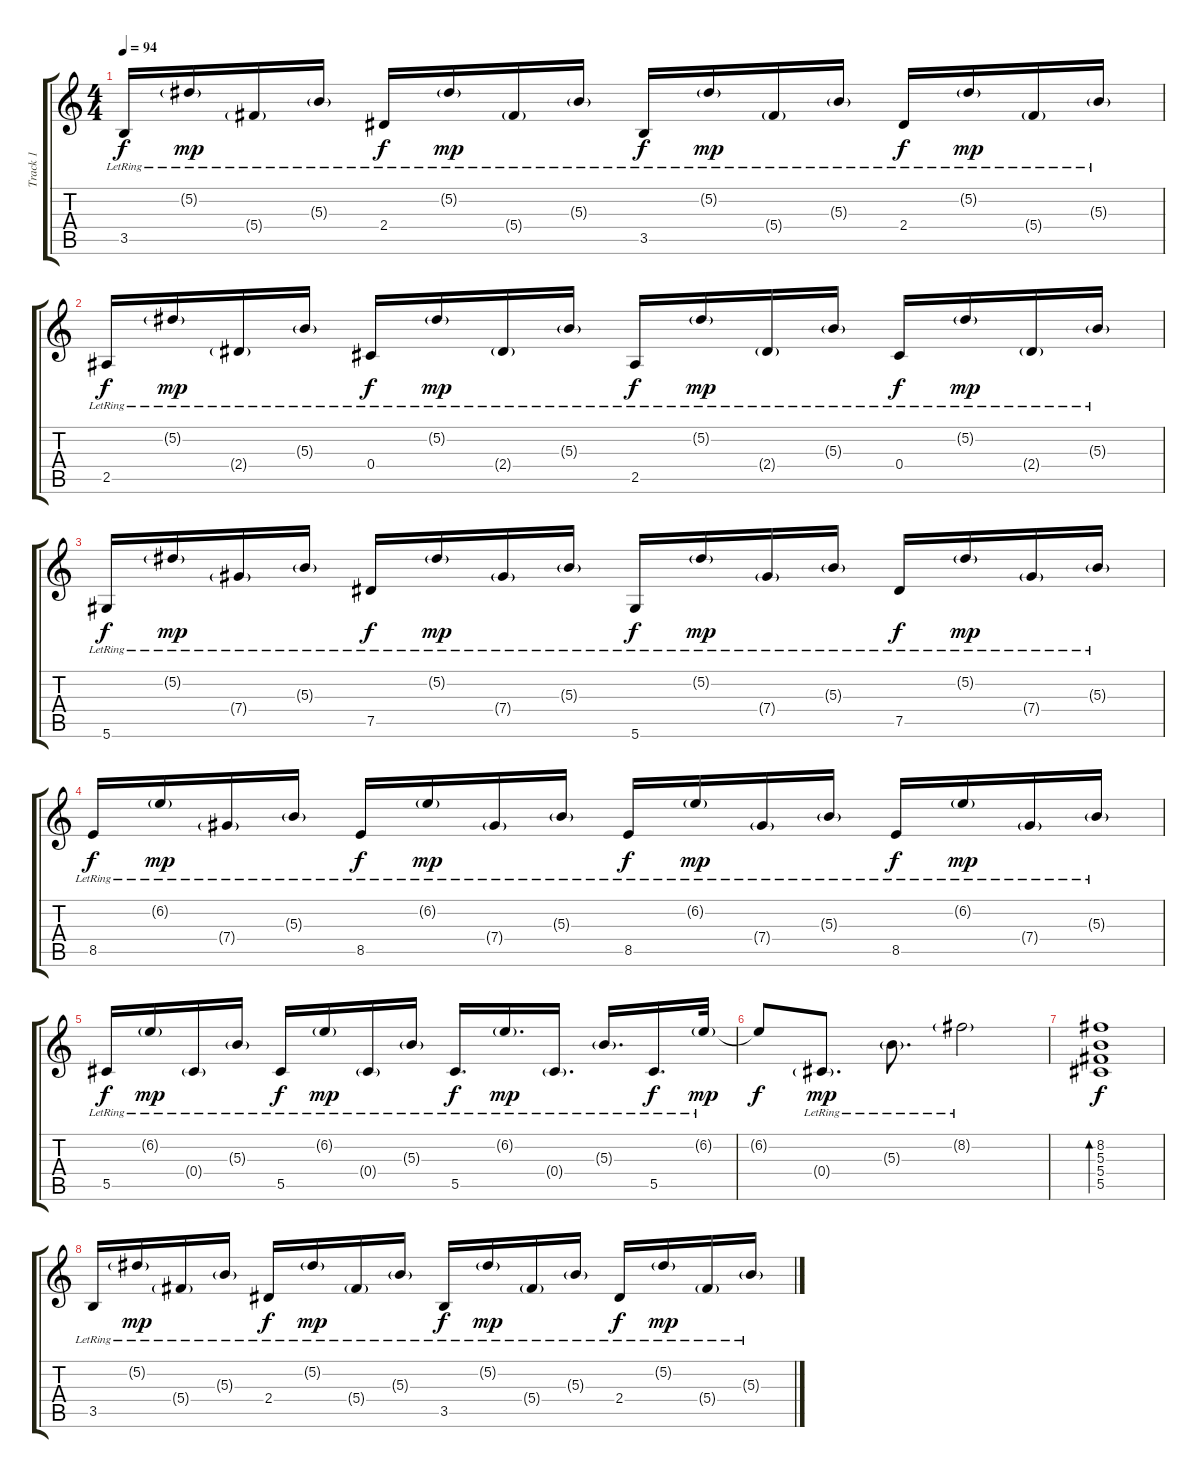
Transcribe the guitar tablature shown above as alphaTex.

\track ("Track 1" "Track 1") {instrument acousticguitarsteel}
\staff {score tabs}
\tuning (Eb4 Bb3 Gb3 Db3 Ab2 Eb2) {hide}
\ts (4 4)
\tempo 94
\clef g2
\ks c
3.5{lr}.16{dy f} 5.2{g lr}.16{dy mp} 5.4{g lr}.16 5.3{g lr}.16 2.4{lr}.16{dy f} 5.2{g lr}.16{dy mp} 5.4{g lr}.16 5.3{g lr}.16 3.5{lr}.16{dy f} 5.2{g lr}.16{dy mp} 5.4{g lr}.16 5.3{g lr}.16 2.4{lr}.16{dy f} 5.2{g lr}.16{dy mp} 5.4{g lr}.16 5.3{g lr}.16 |
2.5{lr}.16{dy f} 5.2{g lr}.16{dy mp} 2.4{g lr}.16 5.3{g lr}.16 0.4{lr}.16{dy f} 5.2{g lr}.16{dy mp} 2.4{g lr}.16 5.3{g lr}.16 2.5{lr}.16{dy f} 5.2{g lr}.16{dy mp} 2.4{g lr}.16 5.3{g lr}.16 0.4{lr}.16{dy f} 5.2{g lr}.16{dy mp} 2.4{g lr}.16 5.3{g lr}.16 |
5.6{lr}.16{dy f} 5.2{g lr}.16{dy mp} 7.4{g lr}.16 5.3{g lr}.16 7.5{lr}.16{dy f} 5.2{g lr}.16{dy mp} 7.4{g lr}.16 5.3{g lr}.16 5.6{lr}.16{dy f} 5.2{g lr}.16{dy mp} 7.4{g lr}.16 5.3{g lr}.16 7.5{lr}.16{dy f} 5.2{g lr}.16{dy mp} 7.4{g lr}.16 5.3{g lr}.16 |
8.5{lr}.16{dy f} 6.2{g lr}.16{dy mp} 7.4{g lr}.16 5.3{g lr}.16 8.5{lr}.16{dy f} 6.2{g lr}.16{dy mp} 7.4{g lr}.16 5.3{g lr}.16 8.5{lr}.16{dy f} 6.2{g lr}.16{dy mp} 7.4{g lr}.16 5.3{g lr}.16 8.5{lr}.16{dy f} 6.2{g lr}.16{dy mp} 7.4{g lr}.16 5.3{g lr}.16 |
5.5{lr}.16{dy f} 6.2{g lr}.16{dy mp} 0.4{g lr}.16 5.3{g lr}.16 5.5{lr}.16{dy f} 6.2{g lr}.16{dy mp} 0.4{g lr}.16 5.3{g lr}.16 5.5{lr}.16{d dy f} 6.2{g lr}.16{d dy mp} 0.4{g lr}.16{d} 5.3{g lr}.16{d} 5.5{lr}.16{d dy f} 6.2{g lr}.32{dy mp} |
6.2{t}.8{dy f} 0.4{g lr}.8{d dy mp} 5.3{g lr}.8{d} 8.2{g lr}.2 |
(8.2 5.3 5.4 5.5).1{bd 240 dy f} |
3.5{lr}.16 5.2{g lr}.16{dy mp} 5.4{g lr}.16 5.3{g lr}.16 2.4{lr}.16{dy f} 5.2{g lr}.16{dy mp} 5.4{g lr}.16 5.3{g lr}.16 3.5{lr}.16{dy f} 5.2{g lr}.16{dy mp} 5.4{g lr}.16 5.3{g lr}.16 2.4{lr}.16{dy f} 5.2{g lr}.16{dy mp} 5.4{g lr}.16 5.3{g lr}.16
